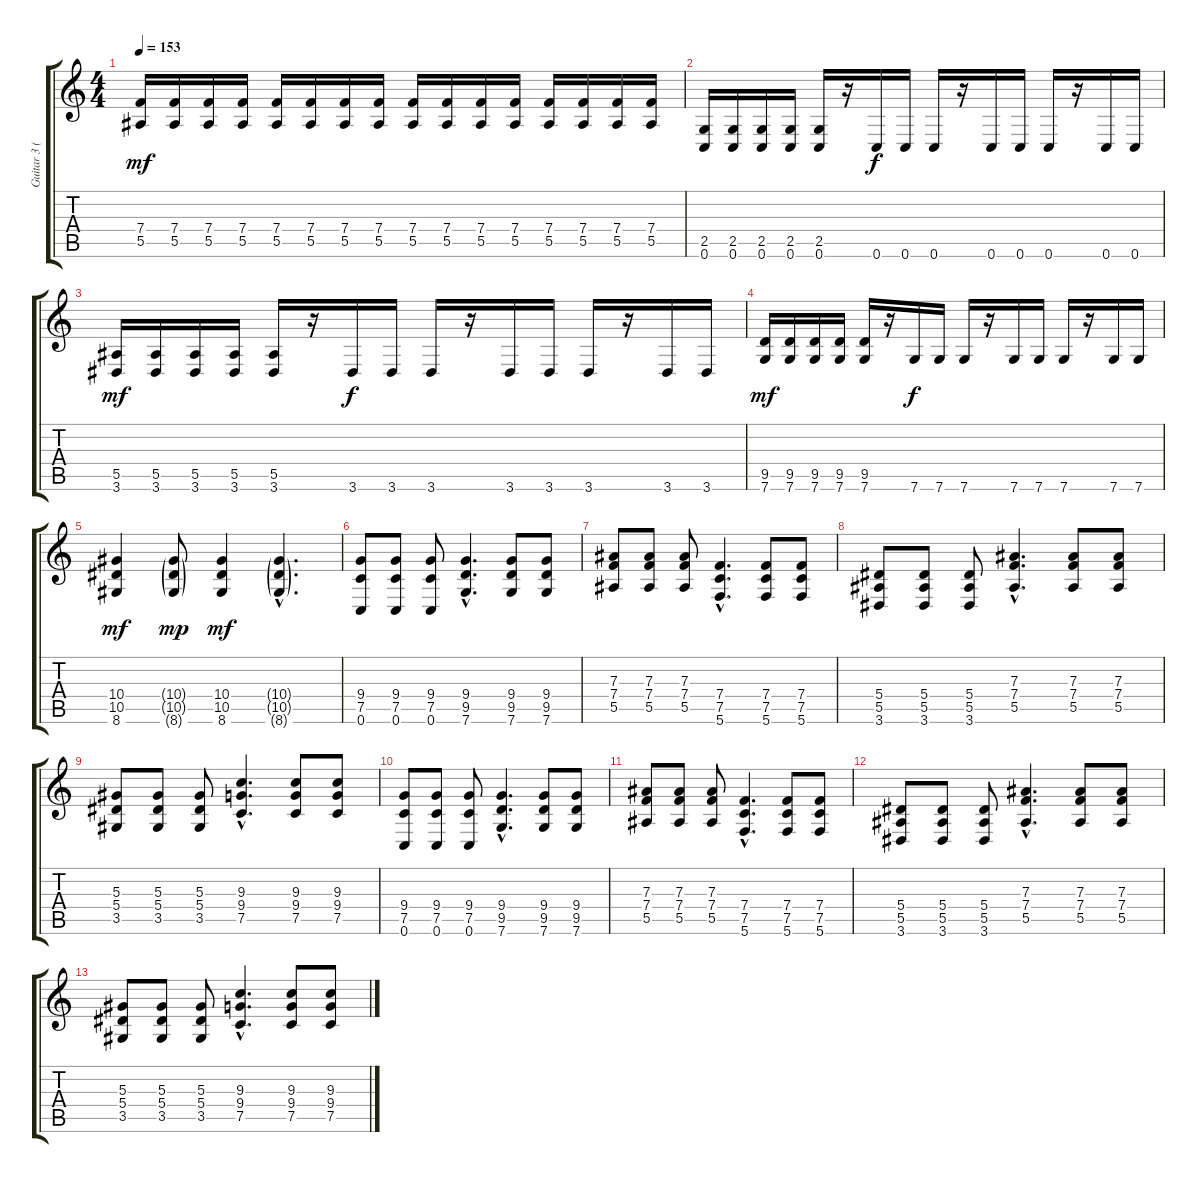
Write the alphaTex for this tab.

\track ("Guitar 3 (Rhytm)" "Guitar 3 (") {instrument distortionguitar}
\staff {score tabs}
\tuning (C4 G3 Eb3 Bb2 F2 C2) {hide}
\ts (4 4)
\tempo 153
\clef g2
\ks c
(7.4 5.5).16{dy mf} (7.4 5.5).16 (7.4 5.5).16 (7.4 5.5).16 (7.4 5.5).16 (7.4 5.5).16 (7.4 5.5).16 (7.4 5.5).16 (7.4 5.5).16 (7.4 5.5).16 (7.4 5.5).16 (7.4 5.5).16 (7.4 5.5).16 (7.4 5.5).16 (7.4 5.5).16 (7.4 5.5).16 |
(2.5 0.6).16 (2.5 0.6).16 (2.5 0.6).16 (2.5 0.6).16 (2.5 0.6).16 r.16 0.6.16{dy f} 0.6.16 0.6.16 r.16 0.6.16 0.6.16 0.6.16 r.16 0.6.16 0.6.16 |
(5.5 3.6).16{dy mf} (5.5 3.6).16 (5.5 3.6).16 (5.5 3.6).16 (5.5 3.6).16 r.16 3.6.16{dy f} 3.6.16 3.6.16 r.16 3.6.16 3.6.16 3.6.16 r.16 3.6.16 3.6.16 |
(9.5 7.6).16{dy mf} (9.5 7.6).16 (9.5 7.6).16 (9.5 7.6).16 (9.5 7.6).16 r.16 7.6.16{dy f} 7.6.16 7.6.16 r.16 7.6.16 7.6.16 7.6.16 r.16 7.6.16 7.6.16 |
(10.4 10.5 8.6).4{dy mf} (10.4{g} 10.5{g} 8.6{g}).8{dy mp} (10.4 10.5 8.6).4{dy mf} (10.4{g hac} 10.5{g hac} 8.6{g hac}).4{d} |
(9.4 7.5 0.6).8{balance 6} (9.4 7.5 0.6).8 (9.4 7.5 0.6).8 (9.4{hac} 9.5{hac} 7.6{hac}).4{d} (9.4 9.5 7.6).8 (9.4 9.5 7.6).8 |
(7.3 7.4 5.5).8 (7.3 7.4 5.5).8 (7.3 7.4 5.5).8 (7.4{hac} 7.5{hac} 5.6{hac}).4{d} (7.4 7.5 5.6).8 (7.4 7.5 5.6).8 |
(5.4 5.5 3.6).8 (5.4 5.5 3.6).8 (5.4 5.5 3.6).8 (7.3{hac} 7.4{hac} 5.5{hac}).4{d} (7.3 7.4 5.5).8 (7.3 7.4 5.5).8 |
(5.3 5.4 3.5).8 (5.3 5.4 3.5).8 (5.3 5.4 3.5).8 (9.3{hac} 9.4{hac} 7.5{hac}).4{d} (9.3 9.4 7.5).8 (9.3 9.4 7.5).8 |
(9.4 7.5 0.6).8 (9.4 7.5 0.6).8 (9.4 7.5 0.6).8 (9.4{hac} 9.5{hac} 7.6{hac}).4{d} (9.4 9.5 7.6).8 (9.4 9.5 7.6).8 |
(7.3 7.4 5.5).8 (7.3 7.4 5.5).8 (7.3 7.4 5.5).8 (7.4{hac} 7.5{hac} 5.6{hac}).4{d} (7.4 7.5 5.6).8 (7.4 7.5 5.6).8 |
(5.4 5.5 3.6).8 (5.4 5.5 3.6).8 (5.4 5.5 3.6).8 (7.3{hac} 7.4{hac} 5.5{hac}).4{d} (7.3 7.4 5.5).8 (7.3 7.4 5.5).8 |
(5.3 5.4 3.5).8 (5.3 5.4 3.5).8 (5.3 5.4 3.5).8 (9.3{hac} 9.4{hac} 7.5{hac}).4{d} (9.3 9.4 7.5).8 (9.3 9.4 7.5).8
